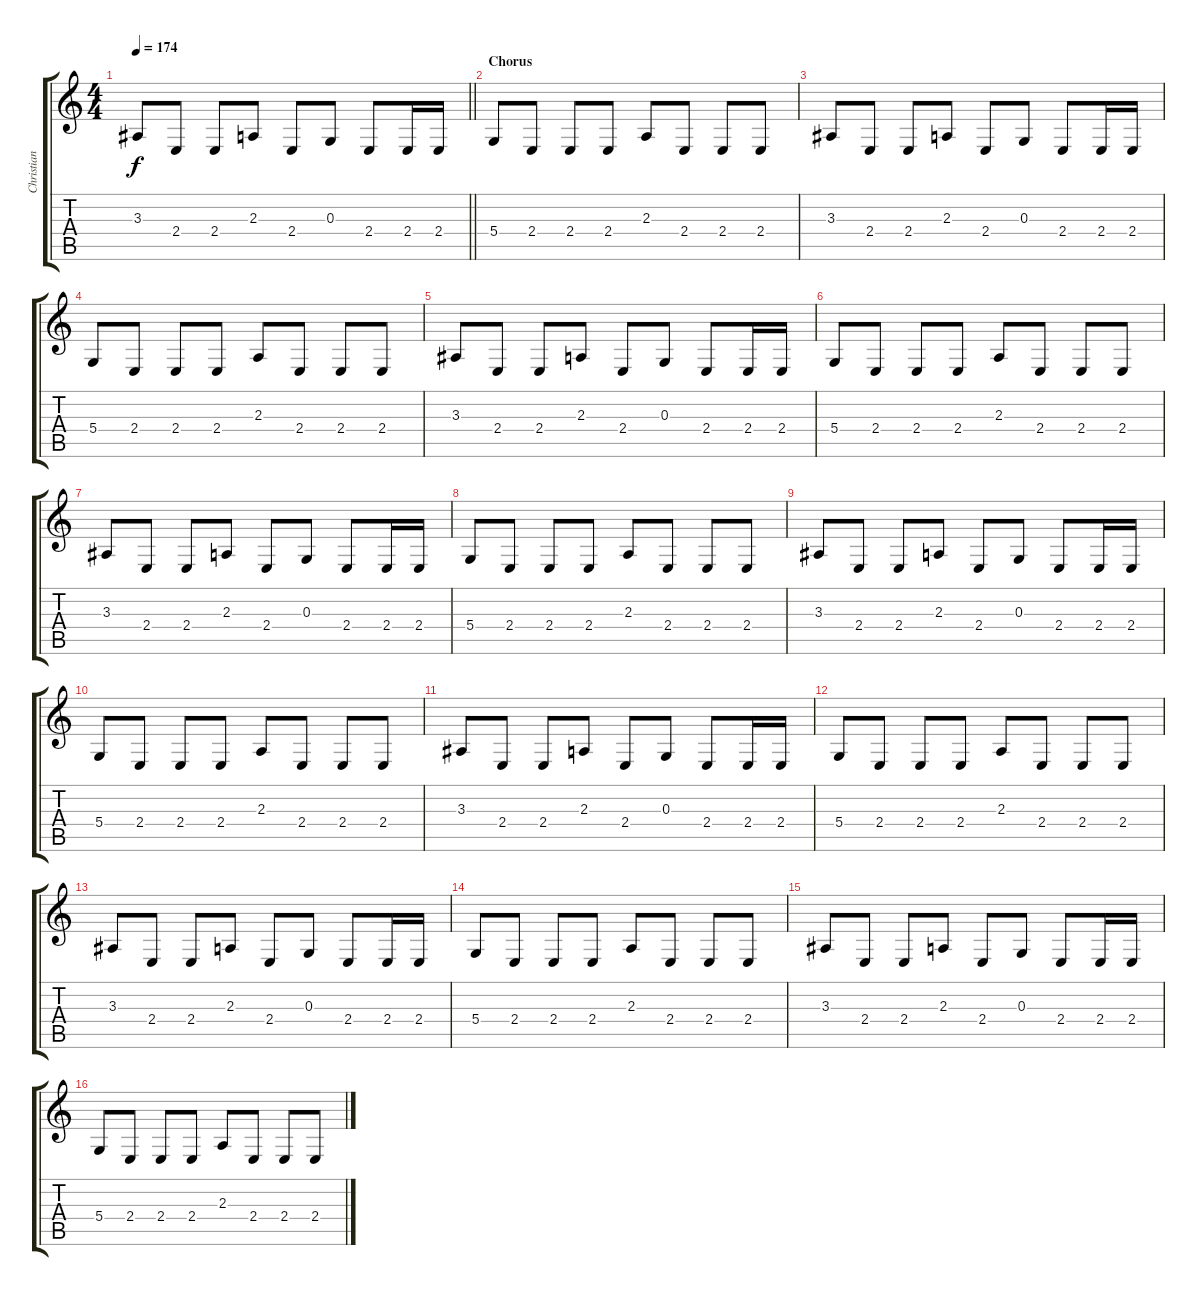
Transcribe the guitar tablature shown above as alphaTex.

\track ("Christian L. (Keyboard)" "Christian ") {instrument synthbrass1}
\staff {score tabs}
\tuning (E4 B3 G3 D3 A2 E2) {hide}
\ts (4 4)
\tempo 174
\clef g2
\barLineRight lightlight
\ks c
3.3.8{dy f} 2.4.8 2.4.8 2.3.8 2.4.8 0.3.8 2.4.8 2.4.16 2.4.16 |
\section ("" "Chorus")
5.4.8 2.4.8 2.4.8 2.4.8 2.3.8 2.4.8 2.4.8 2.4.8 |
3.3.8 2.4.8 2.4.8 2.3.8 2.4.8 0.3.8 2.4.8 2.4.16 2.4.16 |
5.4.8 2.4.8 2.4.8 2.4.8 2.3.8 2.4.8 2.4.8 2.4.8 |
3.3.8 2.4.8 2.4.8 2.3.8 2.4.8 0.3.8 2.4.8 2.4.16 2.4.16 |
5.4.8 2.4.8 2.4.8 2.4.8 2.3.8 2.4.8 2.4.8 2.4.8 |
3.3.8 2.4.8 2.4.8 2.3.8 2.4.8 0.3.8 2.4.8 2.4.16 2.4.16 |
5.4.8 2.4.8 2.4.8 2.4.8 2.3.8 2.4.8 2.4.8 2.4.8 |
3.3.8 2.4.8 2.4.8 2.3.8 2.4.8 0.3.8 2.4.8 2.4.16 2.4.16 |
5.4.8 2.4.8 2.4.8 2.4.8 2.3.8 2.4.8 2.4.8 2.4.8 |
3.3.8 2.4.8 2.4.8 2.3.8 2.4.8 0.3.8 2.4.8 2.4.16 2.4.16 |
5.4.8 2.4.8 2.4.8 2.4.8 2.3.8 2.4.8 2.4.8 2.4.8 |
3.3.8 2.4.8 2.4.8 2.3.8 2.4.8 0.3.8 2.4.8 2.4.16 2.4.16 |
5.4.8 2.4.8 2.4.8 2.4.8 2.3.8 2.4.8 2.4.8 2.4.8 |
3.3.8 2.4.8 2.4.8 2.3.8 2.4.8 0.3.8 2.4.8 2.4.16 2.4.16 |
5.4.8 2.4.8 2.4.8 2.4.8 2.3.8 2.4.8 2.4.8 2.4.8
